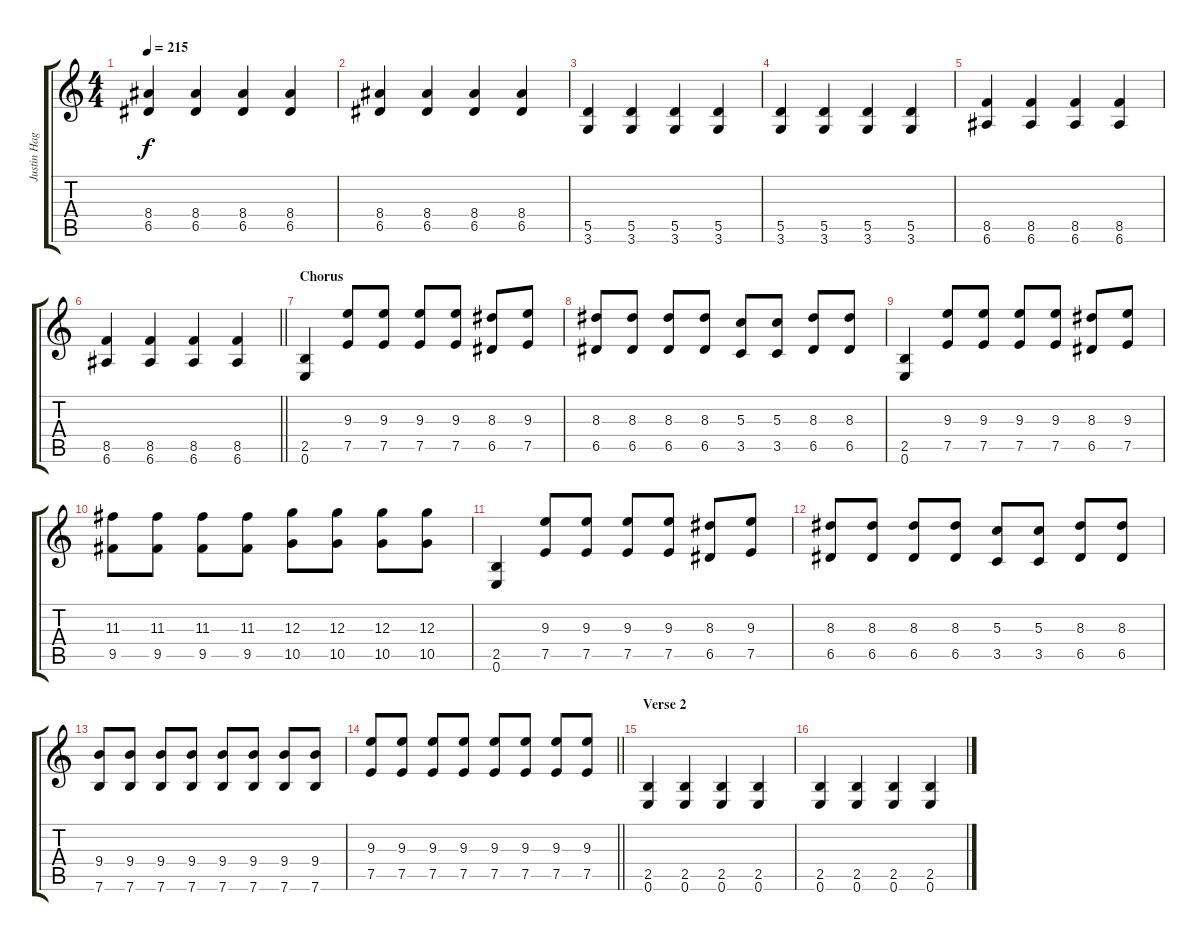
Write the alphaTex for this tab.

\track ("Justin Hagberg (3 Inches of Blood)" "Justin Hag") {instrument distortionguitar}
\staff {score tabs}
\tuning (E4 B3 G3 D3 A2 E2) {hide}
\ts (4 4)
\tempo 215
\clef g2
\ks c
(8.4 6.5).4{dy f} (8.4 6.5).4 (8.4 6.5).4 (8.4 6.5).4 |
(8.4 6.5).4 (8.4 6.5).4 (8.4 6.5).4 (8.4 6.5).4 |
(5.5 3.6).4 (5.5 3.6).4 (5.5 3.6).4 (5.5 3.6).4 |
(5.5 3.6).4 (5.5 3.6).4 (5.5 3.6).4 (5.5 3.6).4 |
(8.5 6.6).4 (8.5 6.6).4 (8.5 6.6).4 (8.5 6.6).4 |
\barLineRight lightlight
(8.5 6.6).4 (8.5 6.6).4 (8.5 6.6).4 (8.5 6.6).4 |
\section ("" "Chorus")
(2.5 0.6).4{volume 11 instrument distortionguitar} (9.3 7.5).8 (9.3 7.5).8 (9.3 7.5).8 (9.3 7.5).8 (8.3 6.5).8 (9.3 7.5).8 |
(8.3 6.5).8 (8.3 6.5).8 (8.3 6.5).8 (8.3 6.5).8 (5.3 3.5).8 (5.3 3.5).8 (8.3 6.5).8 (8.3 6.5).8 |
(2.5 0.6).4 (9.3 7.5).8 (9.3 7.5).8 (9.3 7.5).8 (9.3 7.5).8 (8.3 6.5).8 (9.3 7.5).8 |
(11.3 9.5).8 (11.3 9.5).8 (11.3 9.5).8 (11.3 9.5).8 (12.3 10.5).8 (12.3 10.5).8 (12.3 10.5).8 (12.3 10.5).8 |
(2.5 0.6).4 (9.3 7.5).8 (9.3 7.5).8 (9.3 7.5).8 (9.3 7.5).8 (8.3 6.5).8 (9.3 7.5).8 |
(8.3 6.5).8 (8.3 6.5).8 (8.3 6.5).8 (8.3 6.5).8 (5.3 3.5).8 (5.3 3.5).8 (8.3 6.5).8 (8.3 6.5).8 |
(9.4 7.6).8 (9.4 7.6).8 (9.4 7.6).8 (9.4 7.6).8 (9.4 7.6).8 (9.4 7.6).8 (9.4 7.6).8 (9.4 7.6).8 |
\barLineRight lightlight
(9.3 7.5).8 (9.3 7.5).8 (9.3 7.5).8 (9.3 7.5).8 (9.3 7.5).8 (9.3 7.5).8 (9.3 7.5).8 (9.3 7.5).8 |
\section ("" "Verse 2")
(2.5 0.6).4 (2.5 0.6).4 (2.5 0.6).4 (2.5 0.6).4 |
(2.5 0.6).4 (2.5 0.6).4 (2.5 0.6).4 (2.5 0.6).4
